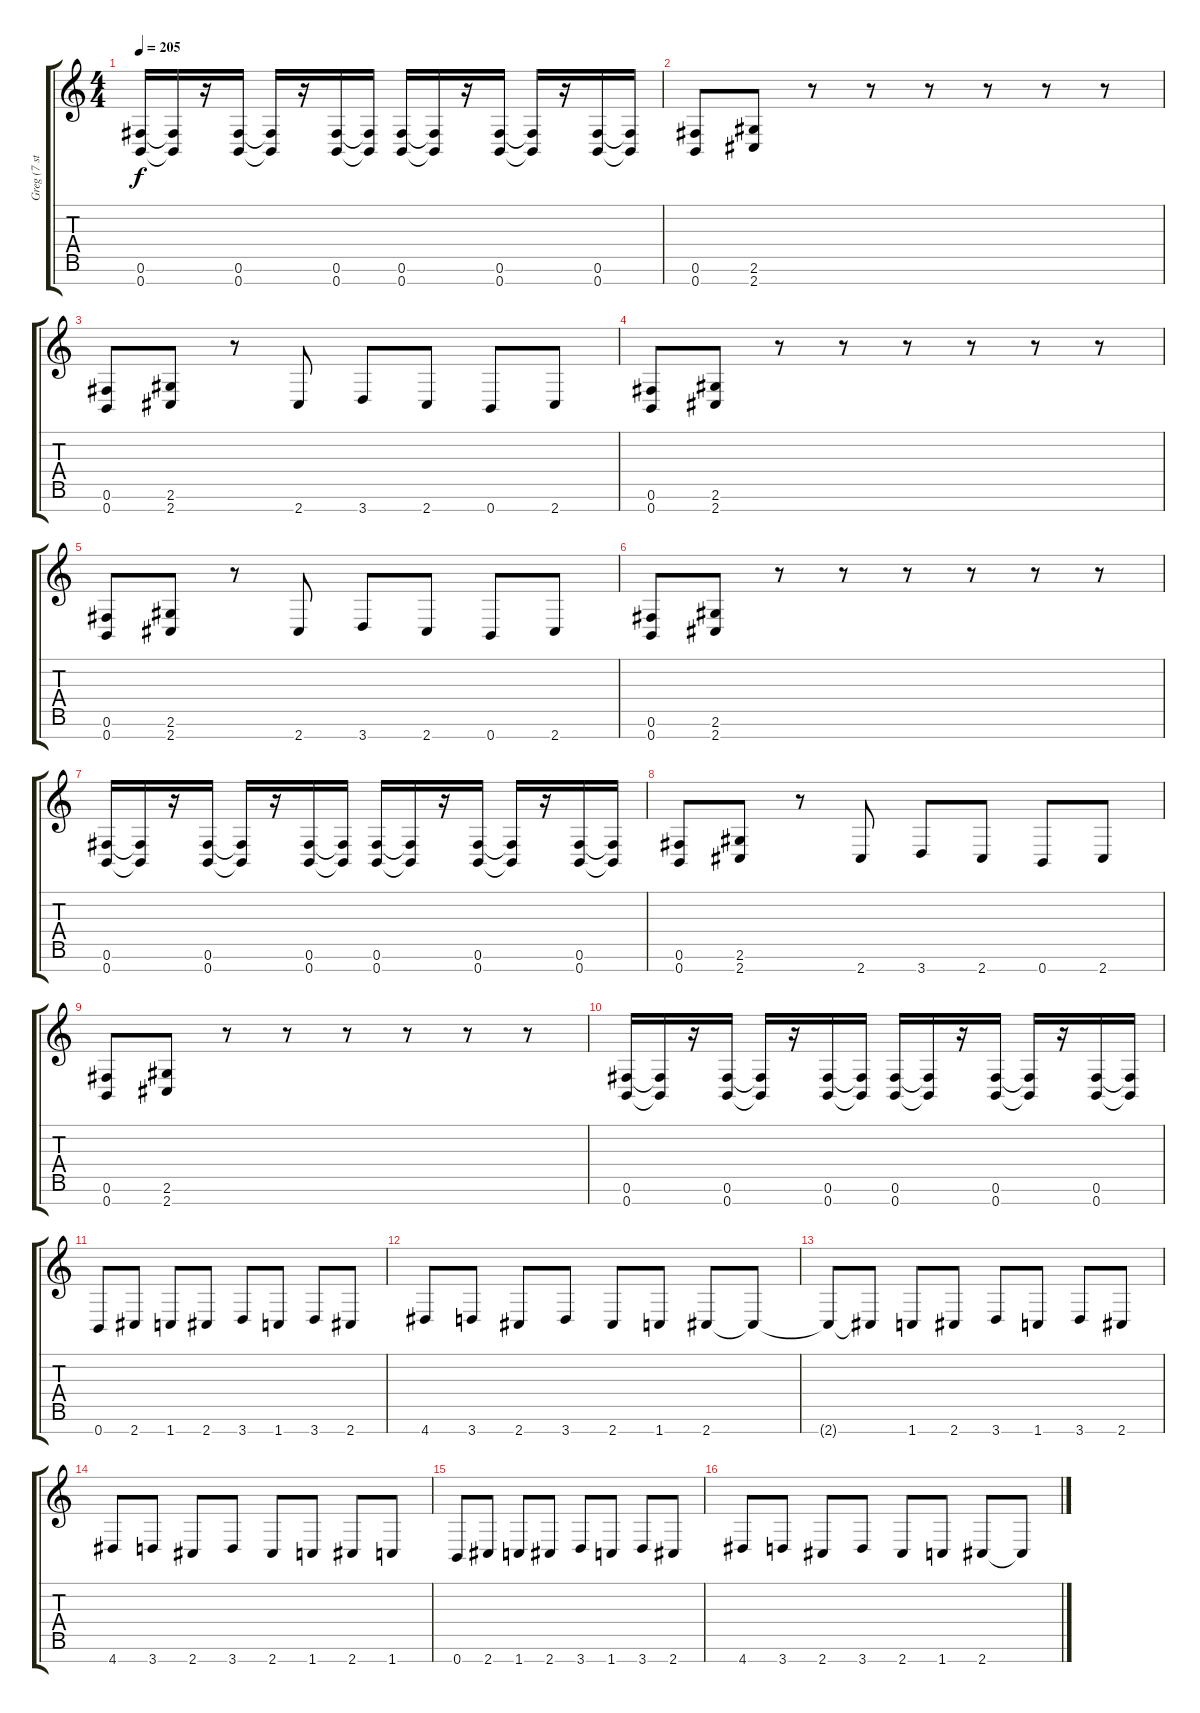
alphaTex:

\track ("Greg (7 strings)" "Greg (7 st") {instrument overdrivenguitar}
\staff {score tabs}
\tuning (Gb4 Db4 A3 E3 B2 Gb2 B1) {hide}
\ts (4 4)
\tempo 205
\clef g2
\ks c
(0.6 0.7).16{dy f} (0.6{t} 0.7{t}).16 r.16 (0.6 0.7).16 (0.6{t} 0.7{t}).16 r.16 (0.6 0.7).16 (0.6{t} 0.7{t}).16 (0.6 0.7).16 (0.6{t} 0.7{t}).16 r.16 (0.6 0.7).16 (0.6{t} 0.7{t}).16 r.16 (0.6 0.7).16 (0.6{t} 0.7{t}).16 |
(0.6 0.7).8 (2.6 2.7).8 r.8 r.8 r.8 r.8 r.8 r.8 |
(0.6 0.7).8 (2.6 2.7).8 r.8 2.7.8 3.7.8 2.7.8 0.7.8 2.7.8 |
(0.6 0.7).8 (2.6 2.7).8 r.8 r.8 r.8 r.8 r.8 r.8 |
(0.6 0.7).8 (2.6 2.7).8 r.8 2.7.8 3.7.8 2.7.8 0.7.8 2.7.8 |
(0.6 0.7).8 (2.6 2.7).8 r.8 r.8 r.8 r.8 r.8 r.8 |
(0.6 0.7).16 (0.6{t} 0.7{t}).16 r.16 (0.6 0.7).16 (0.6{t} 0.7{t}).16 r.16 (0.6 0.7).16 (0.6{t} 0.7{t}).16 (0.6 0.7).16 (0.6{t} 0.7{t}).16 r.16 (0.6 0.7).16 (0.6{t} 0.7{t}).16 r.16 (0.6 0.7).16 (0.6{t} 0.7{t}).16 |
(0.6 0.7).8 (2.6 2.7).8 r.8 2.7.8 3.7.8 2.7.8 0.7.8 2.7.8 |
(0.6 0.7).8 (2.6 2.7).8 r.8 r.8 r.8 r.8 r.8 r.8 |
(0.6 0.7).16 (0.6{t} 0.7{t}).16 r.16 (0.6 0.7).16 (0.6{t} 0.7{t}).16 r.16 (0.6 0.7).16 (0.6{t} 0.7{t}).16 (0.6 0.7).16 (0.6{t} 0.7{t}).16 r.16 (0.6 0.7).16 (0.6{t} 0.7{t}).16 r.16 (0.6 0.7).16 (0.6{t} 0.7{t}).16 |
0.7.8 2.7.8 1.7.8 2.7.8 3.7.8 1.7.8 3.7.8 2.7.8 |
4.7.8 3.7.8 2.7.8 3.7.8 2.7.8 1.7.8 2.7.8 2.7{t}.8 |
2.7{t}.8 2.7{t}.8 1.7.8 2.7.8 3.7.8 1.7.8 3.7.8 2.7.8 |
4.7.8 3.7.8 2.7.8 3.7.8 2.7.8 1.7.8 2.7.8 1.7.8 |
0.7.8 2.7.8 1.7.8 2.7.8 3.7.8 1.7.8 3.7.8 2.7.8 |
4.7.8 3.7.8 2.7.8 3.7.8 2.7.8 1.7.8 2.7.8 2.7{t}.8
